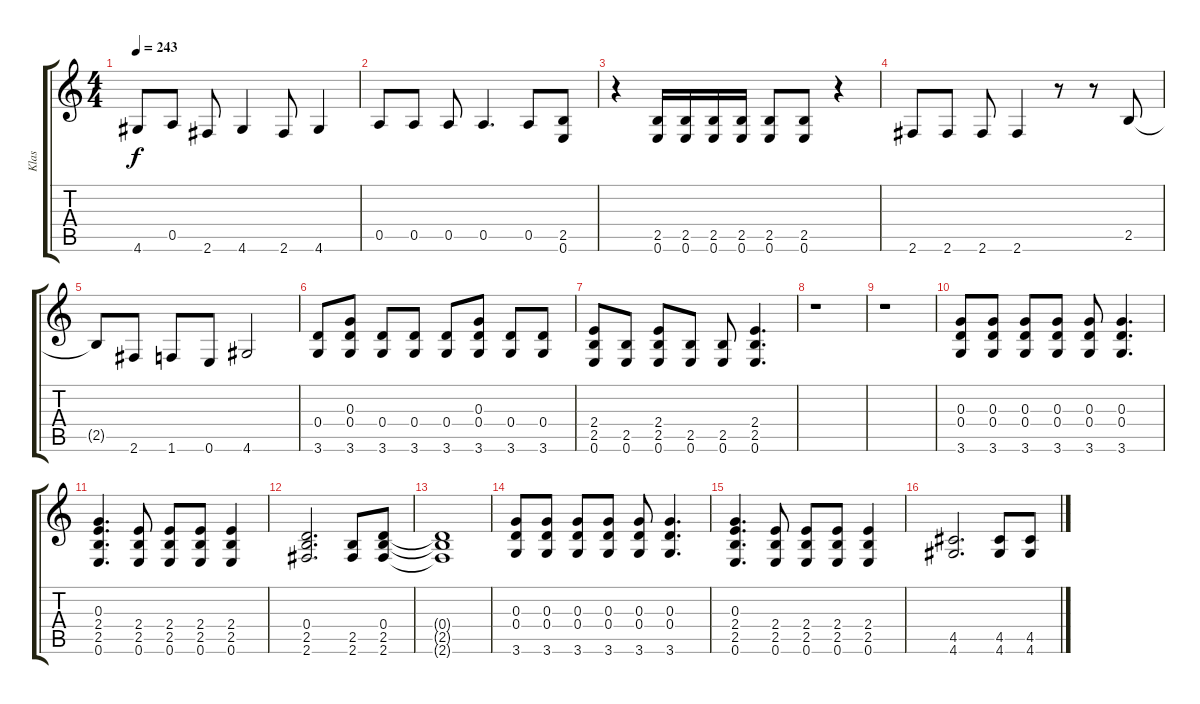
\track ("Klas" "Klas") {instrument distortionguitar}
\staff {score tabs}
\tuning (E4 B3 G3 D3 A2 E2) {hide}
\ts (4 4)
\tempo 243
\clef g2
\ks c
4.6.8{dy f} 0.5.8 2.6.8 4.6.4 2.6.8 4.6.4 |
0.5.8 0.5.8 0.5.8 0.5.4{d} 0.5.8 (2.5 0.6).8 |
r.4 (2.5 0.6).16 (2.5 0.6).16 (2.5 0.6).16 (2.5 0.6).16 (2.5 0.6).8 (2.5 0.6).8 r.4 |
2.6.8 2.6.8 2.6.8 2.6.4 r.8 r.8 2.5.8 |
2.5{t}.8 2.6.8 1.6.8 0.6.8 4.6.2 |
(0.4 3.6).8 (0.3 0.4 3.6).8 (0.4 3.6).8 (0.4 3.6).8 (0.4 3.6).8 (0.3 0.4 3.6).8 (0.4 3.6).8 (0.4 3.6).8 |
(2.4 2.5 0.6).8 (2.5 0.6).8 (2.4 2.5 0.6).8 (2.5 0.6).8 (2.5 0.6).8 (2.4 2.5 0.6).4{d} |
r.1 |
r.1 |
(0.3 0.4 3.6).8 (0.3 0.4 3.6).8 (0.3 0.4 3.6).8 (0.3 0.4 3.6).8 (0.3 0.4 3.6).8 (0.3 0.4 3.6).4{d} |
(0.3 2.4 2.5 0.6).4{d} (2.4 2.5 0.6).8 (2.4 2.5 0.6).8 (2.4 2.5 0.6).8 (2.4 2.5 0.6).4 |
(0.4 2.5 2.6).2{d} (2.5 2.6).8 (0.4 2.5 2.6).8 |
(0.4{t} 2.5{t} 2.6{t}).1 |
(0.3 0.4 3.6).8 (0.3 0.4 3.6).8 (0.3 0.4 3.6).8 (0.3 0.4 3.6).8 (0.3 0.4 3.6).8 (0.3 0.4 3.6).4{d} |
(0.3 2.4 2.5 0.6).4{d} (2.4 2.5 0.6).8 (2.4 2.5 0.6).8 (2.4 2.5 0.6).8 (2.4 2.5 0.6).4 |
(4.5 4.6).2{d} (4.5 4.6).8 (4.5 4.6).8
